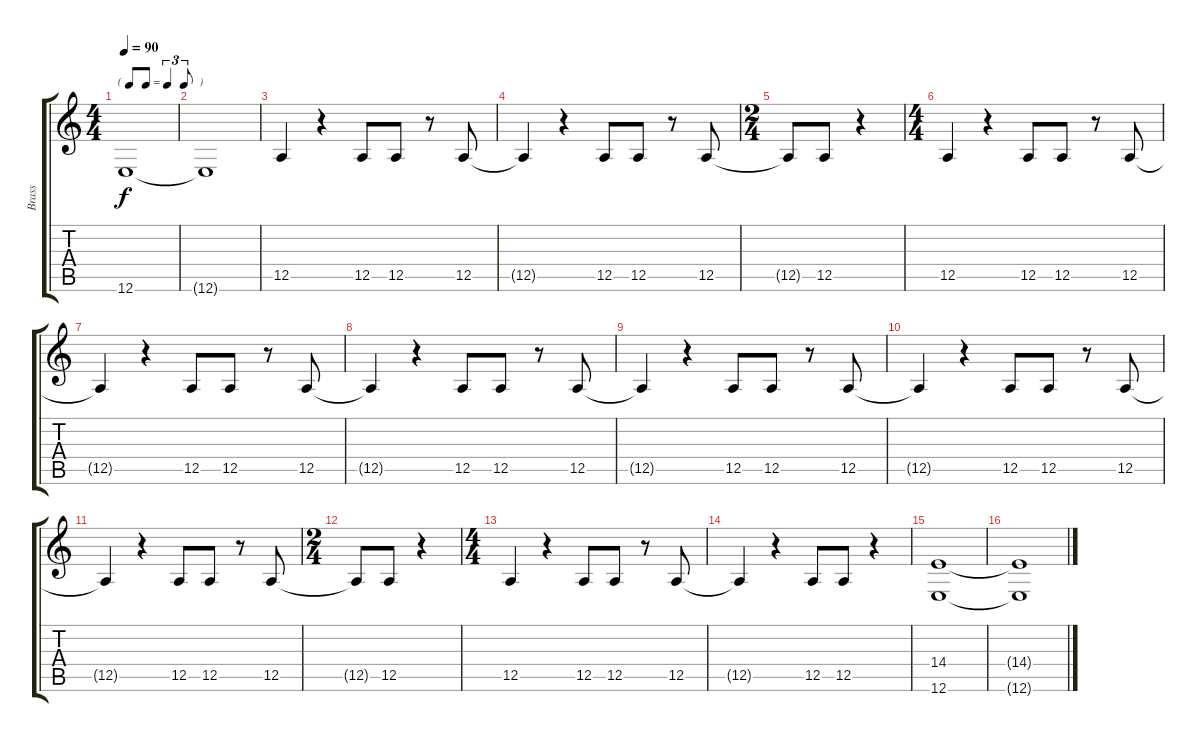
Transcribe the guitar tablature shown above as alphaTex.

\track ("Brass" "Brass") {instrument brasssection}
\staff {score tabs}
\tuning (E4 B3 G3 D3 A2 E2) {hide}
\ts (4 4)
\tf triplet8th
\tempo 90
\clef g2
\ks c
12.6{t}.1{dy f} |
12.6{t}.1 |
12.5.4 r.4 12.5.8 12.5.8 r.8 12.5.8 |
12.5{t}.4 r.4 12.5.8 12.5.8 r.8 12.5.8 |
\ts (2 4)
12.5{t}.8 12.5.8 r.4 |
\ts (4 4)
12.5.4 r.4 12.5.8 12.5.8 r.8 12.5.8 |
12.5{t}.4 r.4 12.5.8 12.5.8 r.8 12.5.8 |
12.5{t}.4 r.4 12.5.8 12.5.8 r.8 12.5.8 |
12.5{t}.4 r.4 12.5.8 12.5.8 r.8 12.5.8 |
12.5{t}.4 r.4 12.5.8 12.5.8 r.8 12.5.8 |
12.5{t}.4 r.4 12.5.8 12.5.8 r.8 12.5.8 |
\ts (2 4)
12.5{t}.8 12.5.8 r.4 |
\ts (4 4)
12.5.4 r.4 12.5.8 12.5.8 r.8 12.5.8 |
12.5{t}.4 r.4 12.5.8 12.5.8 r.4 |
(14.4 12.6).1 |
(14.4{t} 12.6{t}).1
